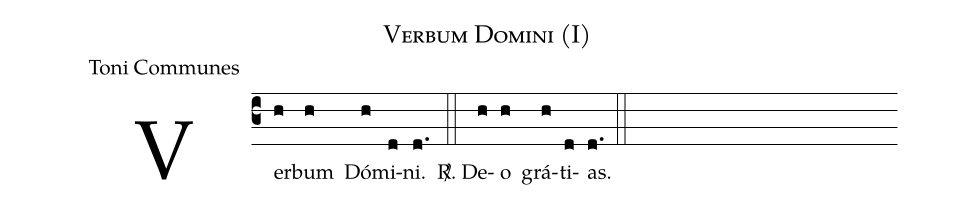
name:Verbum Domini (I);
office-part:Toni Communes;
%%
(c3) Ver(h)bum(h) Dó(h)mi(d)ni.(d.) (::) <sp>R/</sp>. De(h)o(h) grá(h)ti(d)as.(d.) (::)
